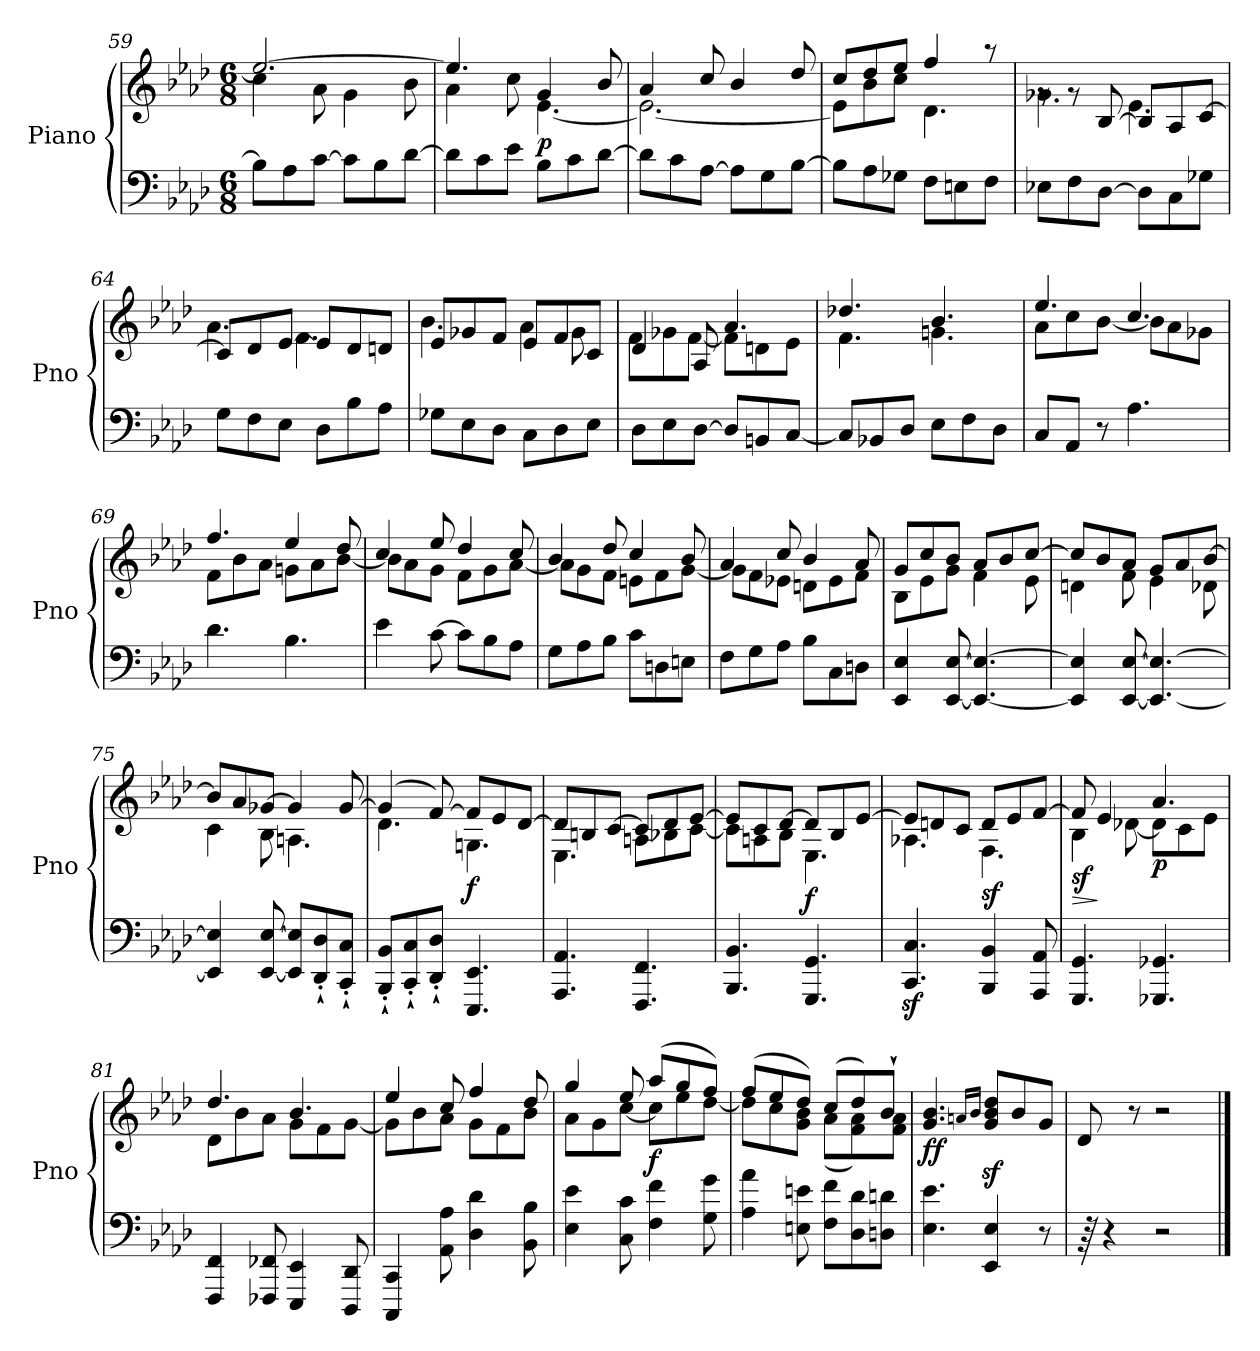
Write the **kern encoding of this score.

**kern	**kern	**dynam
*part1	*part1	*part1
*staff2	*staff1	*staff1/2
*I"Piano	*	*
*I'Pno	*	*
*clefF4	*clefG2	*
*k[b-e-a-d-]	*k[b-e-a-d-]	*
*M6/8	*M6/8	*
=59	=59	=59
*	*^	*
8B-\L]	2.ee-/_	4cc\	.
8A-\	.	.	.
[8c\J	.	8a-\	.
8c\L]	.	4g\	.
8B-\	.	.	.
[8d-\J	.	8b-\	.
=60	=60	=60	=60
8d-\L]	4.ee-/]	4a-\	.
8c\	.	.	.
8e-\J	.	8cc\	.
!	!	!	!LO:DY:b
8B-\L	4g/	[4.e-\	p
8c\	.	.	.
[8d-\J	8b-/	.	.
=61	=61	=61	=61
8d-\L]	4a-/	2.e-\_	.
8c\	.	.	.
[8A-\J	8cc/	.	.
8A-\L]	4b-/	.	.
8G\	.	.	.
[8B-\J	8dd-/	.	.
!!LO:LB:g=z	!!
=62	=62	=62	=62
8B-\L]	8cc/L	8e-\L]	.
8A-\	8dd-/	8b-\	.
8G-X\J	8ee-/J	8cc\J	.
8F\L	4ff/	4.d-\	.
8En\	.	.	.
8F\J	8r	.	.
=63	=63	=63	=63
8E-X\L	8rg	4.g-X\	.
8F\	8rg	.	.
[8D-\J	[8B-/	.	.
8D-\L]	8B-/L]	4.e-\	.
8C\	8A-/	.	.
8G-X\J	[8c/J	.	.
=64	=64	=64	=64
8G\L	8c/L]	4.a-\	.
8F\	8d-/	.	.
8E-\J	[8e-/J	.	.
8D-\L	8e-/L]	4.f\	.
8B-\	8d-/	.	.
8A-\J	8dn/J	.	.
=65	=65	=65	=65
8G-X\L	8e-/L	4.b-\	.
8E-\	8g-X/	.	.
8D-\J	8f/J	.	.
8C\L	8e-/L	4a-\	.
8D-\	8f/	.	.
8E-\J	8c/J	8g-\	.
!!LO:LB:g=z	!!
=66	=66	=66	=66
8D-\L	4d-/	8f\L	.
8E-\	.	8g-X\	.
[8D-\J	8A-/	[8f\J	.
8D-/L]	4.a-/	8f\L]	.
8BBn/	.	8dn\	.
[8C/J	.	8e-\J	.
=67	=67	=67	=67
8C/L]	4.dd-X/	4.f\	.
8BB-X/	.	.	.
8D-/J	.	.	.
8E-\L	4.b-/	4.gn\	.
8F\	.	.	.
8D-\J	.	.	.
=68	=68	=68	=68
8C/L	4.ee-/	8a-\L	.
8AA-/J	.	8cc\	.
8r	.	[8b-\J	.
4.A-\	4.cc/	8b-\L]	.
.	.	8a-\	.
.	.	8g-X\J	.
=69	=69	=69	=69
4.d-\	4.ff/	8f\L	.
.	.	8b-\	.
.	.	8a-\J	.
4.B-\	4ee-/	8gn\L	.
.	.	8a-\	.
.	8dd-/	[8b-\J	.
=70	=70	=70	=70
4e-\	4cc/	8b-\L]	.
.	.	8a-\	.
[8c\	8ee-/	8g\J	.
8c\L]	4dd-/	8f\L	.
8B-\	.	8g\	.
8A-\J	8cc/	[8a-\J	.
!!LO:LB:g=z	!!
=71	=71	=71	=71
8G\L	4b-/	8a-\L]	.
8A-\	.	8g\	.
8B-\J	8dd-/	8f\J	.
8c\L	4cc/	8en\L	.
8Dn\	.	8f\	.
8En\J	8b-/	[8g\J	.
=72	=72	=72	=72
8F\L	4a-/	8g\L]	.
8G\	.	8f\	.
8A-\J	8cc/	8e-X\J	.
8B-\L	4b-/	8dn\L	.
8C\	.	8e-\	.
8Dn\J	8a-/	8f\J	.
=73	=73	=73	=73
!	!	!	!LO:DY:b
4EE-/ 4E-/	8g/L	8B-\L	other-dynamics
.	8cc/	8e-\	.
[8EE-/ [8E-/	8b-/J	8g\J	.
4.EE-/_ 4.E-/_	8a-/L	4f\	.
.	8b-/	.	.
.	[8cc/J	8e-\	.
=74	=74	=74	=74
4EE-/] 4E-/]	8cc/L]	4dn\	.
.	8b-/	.	.
[8EE-/ [8E-/	8a-/J	8f\	.
4.EE-/_ 4.E-/_	8g/L	4e-\	.
.	8a-/	.	.
.	[8b-/J	8d-X\	.
!!LO:LB:g=z	!!
=75	=75	=75	=75
4EE-/] 4E-/]	8b-/L]	4c\	.
.	8a-/	.	.
[8EE-/ [8E-/	[8g-X/J	8B-\	.
8EE-/] 8E-/]L	4g-/]	4.An\	.
8DD-/'` 8D-/'`	.	.	.
8CC/'` 8C/'`J	[8g-/	.	.
=76	=76	=76	=76
8BBB-/'` 8BB-/'`L	(>4g-/]	4.d-\	.
8CC/'` 8C/'`	.	.	.
8DD-/'` 8D-/'`J	[8f/)	.	.
!	!	!	!LO:DY:b
4.EEE-/ 4.EE-/	8f/L]	4.Gn\	f
.	8e-/	.	.
.	[8d-/J	.	.
=77	=77	=77	=77
4.AAA-/ 4.AA-/	8d-/L]	4.E-\	.
.	8Bn/	.	.
.	[8c/J	.	.
4.FFF/ 4.FF/	8c/L]	8An\L	.
.	8d-/	8B-X\	.
.	[8e-/J	[8c\J	.
=78	=78	=78	=78
4.BBB-/ 4.BB-/	8e-/L]	8c\L]	.
.	8c/	8An\	.
.	[8d-/J	8B-\J	.
!	!	!	!LO:DY:b
4.GGG/ 4.GG/	8d-/L]	4.E-\	f
.	8B-/	.	.
.	[8e-/J	.	.
!!LO:LB:g=z	!!
=79	=79	=79	=79
4.CC/z< 4.C/z<	8e-/L]	4.A-X\	.
.	8dn/	.	.
.	8c/J	.	.
!	!	!	!LO:DY:b
4BBB-/ 4BB-/	8d/L	4.F\	sf
.	8e-/	.	.
8AAA-/ 8AA-/	[8f/J	.	.
=80	=80	=80	=80
!	!	!	!LO:HP:b
!	!	!	!LO:DY:n=1:b
4.GGG/ 4.GG/	8f/]	4B-\	> sf
.	4e-/	.	]
.	.	[8d-X\	.
!	!	!	!LO:DY:n=2:b
4.GGG-X/ 4.GG-X/	4.a-/	8d-\L]	p
.	.	8c\	.
.	.	8e-\J	.
=81	=81	=81	=81
4FFF/ 4FF/	4.dd-/	8d-\L	.
.	.	8b-\	.
8FFF-X/ 8FF-X/	.	8a-\J	.
!	!	!	!LO:DY:b
4EEE-/ 4EE-/	4.b-/	8g\L	other-dynamics
.	.	8f\	.
8DDD-/ 8DD-/	.	[8g\J	.
=82	=82	=82	=82
4CCC/ 4CC/	4ee-/	8g\L]	.
.	.	8b-\	.
8AA-\ 8A-\	8cc/	8a-\J	.
4D-\ 4d-\	4ff/	8g\L	.
.	.	8f\	.
8BB-\ 8B-\	8dd-/	8b-\J	.
=83	=83	=83	=83
4E-\ 4e-\	4gg/	8a-\L	.
.	.	8g\	.
8C\ 8c\	8ee-/	[8cc\J	.
!	!	!	!LO:DY:b
4F\ 4f\	(>8aa-/L	8cc\L]	f
.	8gg/	8ee-\	.
8G\ 8g\	8ff/J)	[8dd-\J	.
!!LO:PB:g=z	!!
=84	=84	=84	=84
4A-\ 4a-\	(>8ff/L	8dd-\L]	.
.	8ee-/	8cc\	.
8En\ 8en\	8dd-/J)	8g\ 8b-\J	.
8F\ 8f\L	(>8cc/L	(<8a-\L	.
8D-\ 8d-\	8dd-/)	8f\ 8a-\)	.
8Dn\ 8dn\J	8b-`/J	8f\ 8a-\J	.
=85	=85	=85	=85
!	!	!	!LO:DY:b
*	*v	*v	*
4.E-\ 4.e-\	4.g/ 4.b-/	ff
.	16qan/LL	.
.	16qb-/JJ	.
!	!	!LO:DY:b
4EE-/ 4E-/	8g/z< 8b-/z< 8dd-/z<L	other-dynamics
.	8b-/	.
8r	8g/J	.
=86	=86	=86
64r	8d-/	.
!LO:N:vis=4	!	!
8...r	.	.
.	8r	.
2r	2r	.
==	==	==
*-	*-	*-
